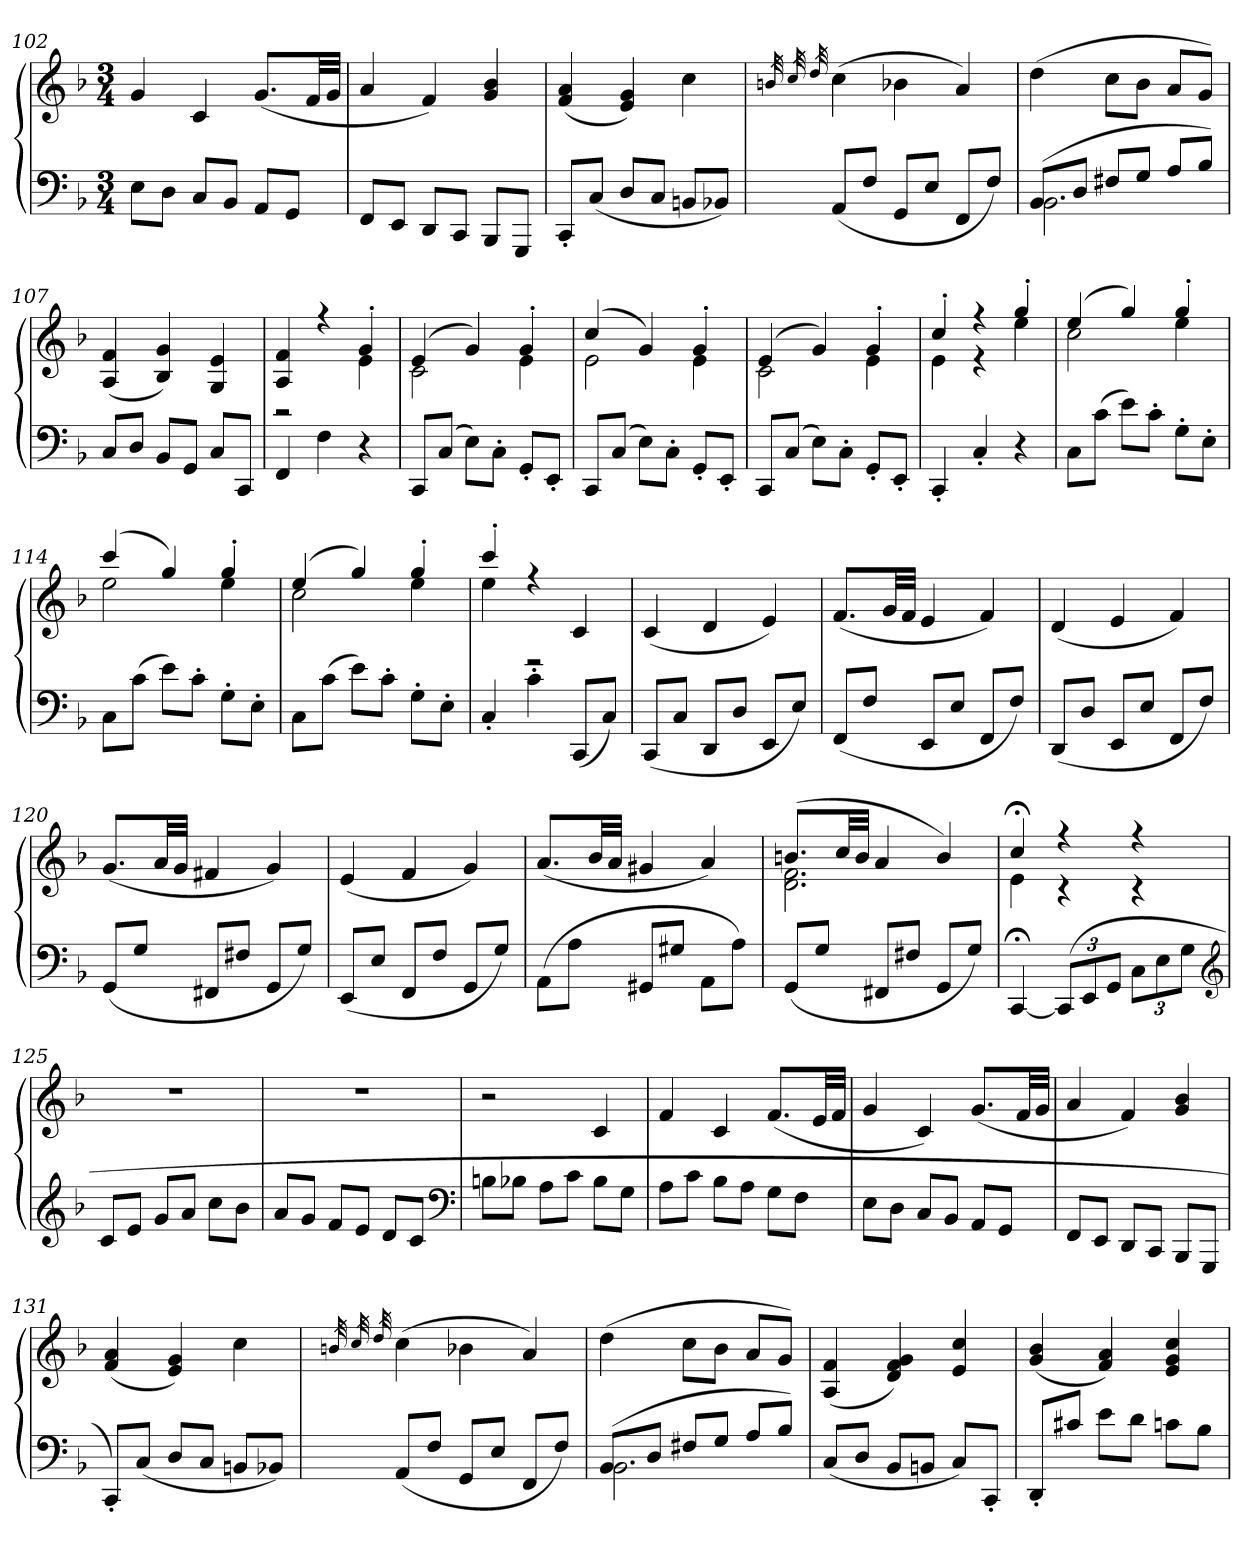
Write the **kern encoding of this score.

**kern	**kern
*part1	*part1
*staff2	*staff1
*clefF4	*clefG2
*k[b-]	*k[b-]
*M3/4	*M3/4
=102	=102
8EL	4g
8DJ	.
8CL	4c
8BB-J	.
8AAL	(8.gL
8GGJ	.
.	32fLL
.	32gJJJ
=103	=103
8FFL	4a
8EEJ	.
8DDL	4f)
8CCJ	.
8BBB-L	4g 4b-
8GGGJ	.
=104	=104
8CC'L	(4f 4a
(8CJ	.
8DL	4e 4g)
8CJ	.
8BBnL	4cc
8BB-XJ)	.
=105	=105
.	32qbn
.	32qcc
.	32qdd
(8AAL	(4cc
8FJ	.
8GGL	4b-X
8EJ	.
8FFL	4a)
8FJ)	.
=106	=106
*^	*
(8BB-L	2.BB-	(4dd
8DJ	.	.
8F#XL	.	8ccL
8GJ	.	8b-J
8AL	.	8aL
8B-J)	.	8gJ)
*v	*v	*
=107	=107
8CL	(4A 4f
8DJ	.
8BB-L	4B- 4g)
8GGJ	.
8CL	4G 4e
8CCJ	.
=108	=108
*	*^
4FF	4A 4f	2r
4F	4r	.
4r	4g'	4e
=109	=109	=109
8CCL	(4e	2c
(8CJ	.	.
8EL)	4g)	.
8C'J	.	.
8GG'L	4g'	4e
8EE'J	.	.
=110	=110	=110
8CCL	(4cc	2e
(8CJ	.	.
8EL)	4g)	.
8C'J	.	.
8GG'L	4g'	4e
8EE'J	.	.
=111	=111	=111
8CCL	(4e	2c
(8CJ	.	.
8EL)	4g)	.
8C'J	.	.
8GG'L	4g'	4e
8EE'J	.	.
=112	=112	=112
4CC'	4cc'	4e
4C'	4r	4r
4r	4gg'	4ee
=113	=113	=113
8CL	(4ee	2cc
(8cJ	.	.
8eL)	4gg)	.
8c'J	.	.
8G'L	4gg'	4ee
8E'J	.	.
=114	=114	=114
8CL	(4ccc	2ee
(8cJ	.	.
8eL)	4gg)	.
8c'J	.	.
8G'L	4gg'	4ee
8E'J	.	.
=115	=115	=115
8CL	(4ee	2cc
(8cJ	.	.
8eL)	4gg)	.
8c'J	.	.
8G'L	4gg'	4ee
8E'J	.	.
=116	=116	=116
4C'	4ccc'	4ee
4c'	4r	2r
(8CCL	4c	.
8CJ)	.	.
*	*v	*v
=117	=117
(8CCL	(4c
8CJ	.
8DDL	4d
8DJ	.
8EEL	4e)
8EJ)	.
=118	=118
(8FFL	(8.fL
8FJ	.
.	32gLL
.	32fJJJ
8EEL	4e
8EJ	.
8FFL	4f)
8FJ)	.
=119	=119
(8DDL	(4d
8DJ	.
8EEL	4e
8EJ	.
8FFL	4f)
8FJ)	.
=120	=120
(8GGL	(8.gL
8GJ	.
.	32aLL
.	32gJJJ
8FF#XL	4f#X
8F#XJ	.
8GGL	4g)
8GJ)	.
=121	=121
(8EEL	(4e
8EJ	.
8FFL	4f
8FJ	.
8GGL	4g)
8GJ)	.
=122	=122
(8AAL	(8.aL
8AJ	.
.	32b-LL
.	32aJJJ
8GG#XL	4g#X
8G#XJ	.
8AAL	4a)
8AJ)	.
=123	=123
*	*^
(8GGL	(8.bnL	2.d 2.f
8GJ	.	.
.	32ccLL	.
.	32bJJJ	.
8FF#XL	4a	.
8F#XJ	.	.
8GGL	4b)	.
8GJ)	.	.
=124	=124	=124
[4CC;<	4cc;<	4e
(12CCL]	4r	4r
12EE	.	.
12GGJ	.	.
12CL	4r	4r
12E	.	.
12GJ	.	.
*	*v	*v
*clefG2	*
=125	=125
8cL	2.r
8eJ	.
8gL	.
8aJ	.
8ccL	.
8b-J	.
=126	=126
8aL	2.r
8gJ	.
8fL	.
8eJ	.
8dL	.
8cJ	.
*clefF4	*
=127	=127
8BnL	2r
8B-XJ	.
8AL	.
8cJ	.
8B-L	4c
8GJ	.
=128	=128
8AL	4f
8cJ	.
8B-L	4c
8AJ	.
8GL	(8.fL
8FJ	.
.	32eLL
.	32fJJJ
=129	=129
8EL	4g
8DJ	.
8CL	4c)
8BB-J	.
8AAL	(8.gL
8GGJ	.
.	32fLL
.	32gJJJ
=130	=130
8FFL	4a
8EEJ	.
8DDL	4f)
8CCJ	.
8BBB-L	4g 4b-
8GGGJ	.
=131	=131
8CC'L)	(4f 4a
(8CJ	.
8DL	4e 4g)
8CJ	.
8BBnL	4cc
8BB-XJ)	.
=132	=132
.	32qbn
.	32qcc
.	32qdd
(8AAL	(4cc
8FJ	.
8GGL	4b-X
8EJ	.
8FFL	4a)
8FJ)	.
=133	=133
*^	*
(8BB-L	2.BB-	(4dd
8DJ	.	.
8F#XL	.	8ccL
8GJ	.	8b-J
8AL	.	8aL
8B-J)	.	8gJ)
*v	*v	*
=134	=134
(8CL	(4A 4f
8DJ	.
8BB-L	4d 4f 4g)
8BBnJ	.
8CL)	4e 4cc
8CC'J	.
=135	=135
8DD'L	(4g 4b-
8c#XJ	.
8eL	4f 4a)
8dJ	.
8cnL	4e 4g 4cc
8B-J	.
=	=
*-	*-
